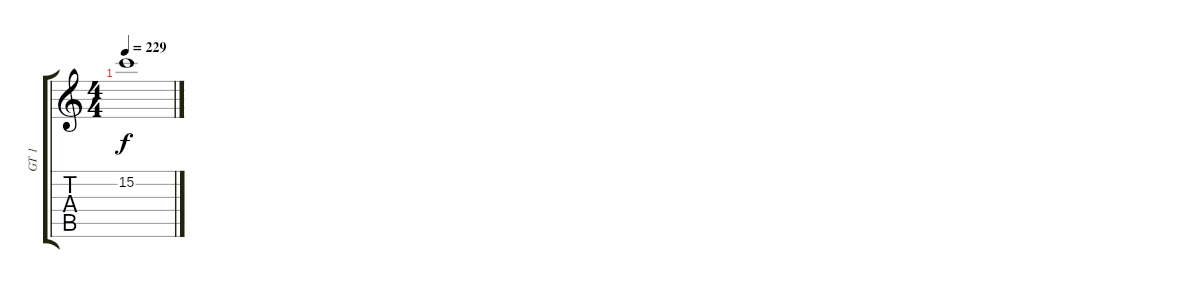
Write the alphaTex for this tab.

\track ("GT 1" "GT 1") {solo instrument distortionguitar}
\staff {score tabs}
\tuning (D4 A3 F3 C3 G2 C2) {hide}
\ts (4 4)
\tempo 229
\clef g2
\ks c
15.2{t}.1{dy f}
